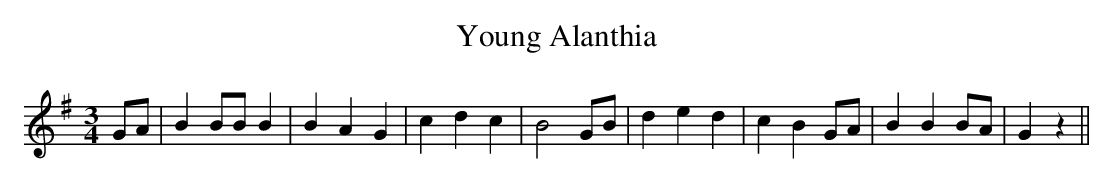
X:1
T:Young Alanthia
M:3/4
L:1/4
K:G
 G/2A/2| B B/2B/2 B| B A G| c d c| B2 G/2B/2| d e d| c B G/2A/2| B B B/2A/2|\
 G z||
